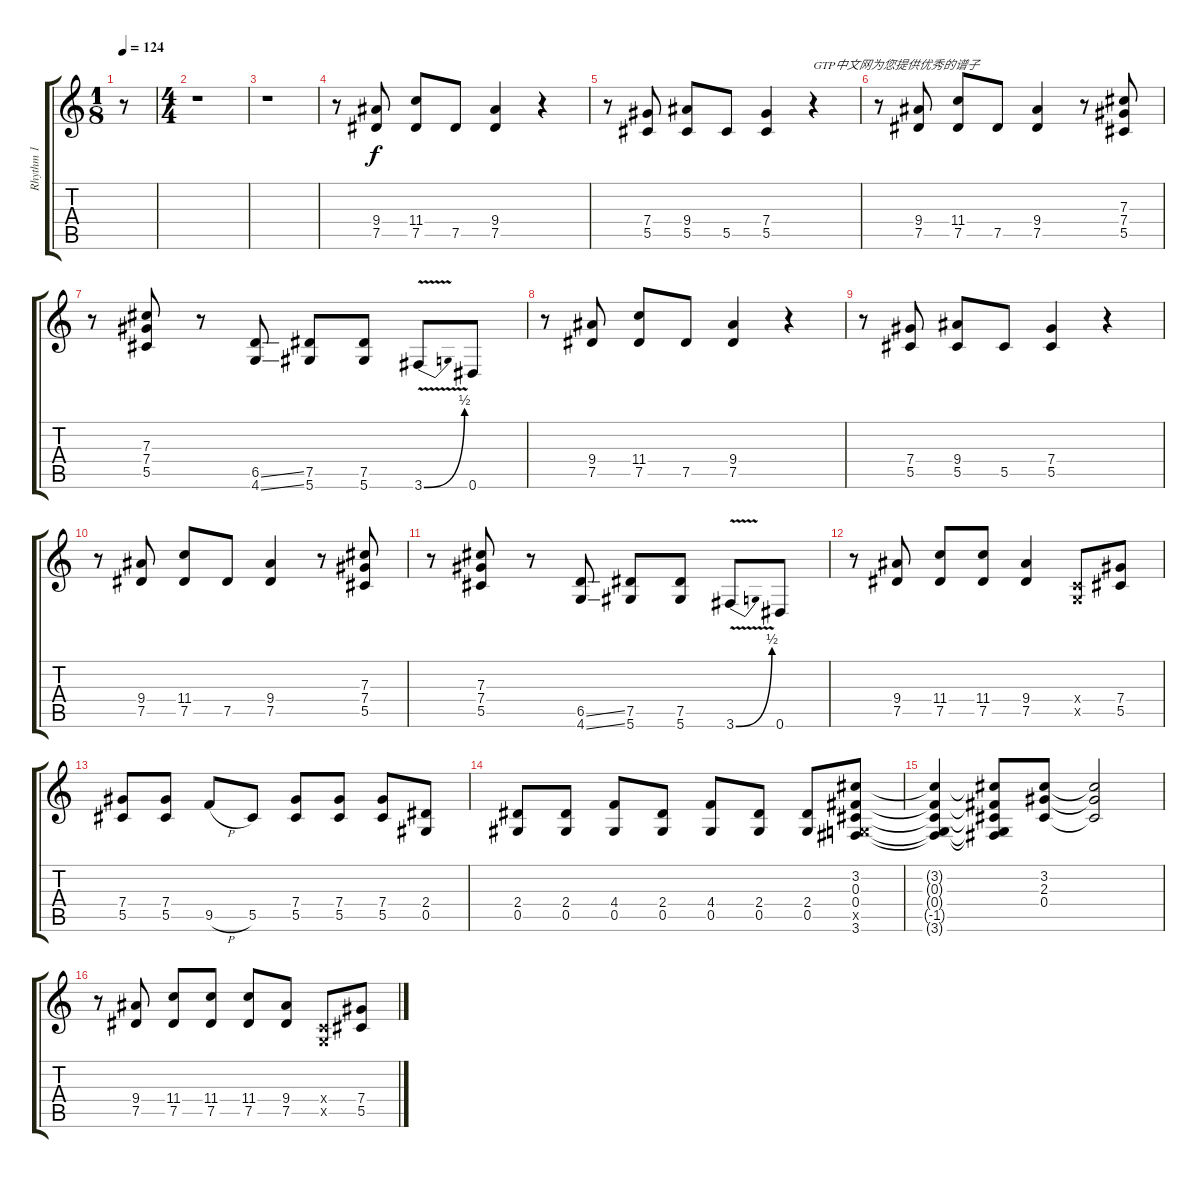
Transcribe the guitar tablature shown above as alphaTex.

\track ("Rhythm 1" "Rhythm 1") {instrument overdrivenguitar}
\staff {score tabs}
\tuning (Eb4 Bb3 Gb3 Db3 Ab2 Eb2) {hide}
\ts (1 8)
\tempo 124
\clef g2
\ks c
r.8{dy f instrument overdrivenguitar} |
\ts (4 4)
r.1 |
r.1 |
r.8 (9.4 7.5).8 (11.4 7.5).8 7.5.8 (9.4 7.5).4 r.4 |
r.8 (7.4 5.5).8 (9.4 5.5).8 5.5.8 (7.4 5.5).4 r.4{txt "GTP中文网为您提供优秀的谱子"} |
r.8 (9.4 7.5).8 (11.4 7.5).8 7.5.8 (9.4 7.5).4 r.8 (7.3 7.4 5.5).8 |
r.8 (7.3 7.4 5.5).8 r.8 (6.5{ss} 4.6{ss}).8 (7.5 5.6).8 (7.5 5.6).8 3.6{be (bend 0 0 60 2) v}.8 0.6.8 |
r.8 (9.4 7.5).8 (11.4 7.5).8 7.5.8 (9.4 7.5).4 r.4 |
r.8 (7.4 5.5).8 (9.4 5.5).8 5.5.8 (7.4 5.5).4 r.4 |
r.8 (9.4 7.5).8 (11.4 7.5).8 7.5.8 (9.4 7.5).4 r.8 (7.3 7.4 5.5).8 |
r.8 (7.3 7.4 5.5).8 r.8 (6.5{ss} 4.6{ss}).8 (7.5 5.6).8 (7.5 5.6).8 3.6{be (bend 0 0 60 2) v}.8 0.6.8 |
r.8 (9.4 7.5).8 (11.4 7.5).8 (11.4 7.5).8 (9.4 7.5).4 (-1.4{x} -1.5{x}).8 (7.4 5.5).8 |
(7.4 5.5).8 (7.4 5.5).8 9.5{h}.8 5.5.8 (7.4 5.5).8 (7.4 5.5).8 (7.4 5.5).8 (2.4 0.5).8 |
(2.4 0.5).8 (2.4 0.5).8 (4.4 0.5).8 (2.4 0.5).8 (4.4 0.5).8 (2.4 0.5).8 (2.4 0.5).8 (3.2 0.3 0.4 -1.5{x} 3.6).8 |
(3.2{t} 0.3{t} 0.4{t} -1.5{t} 3.6{t}).4 (3.2{t} 0.3{t} 0.4{t} -1.5{t} 3.6{t}).8 (3.2 2.3 0.4).8 (3.2{t} 2.3{t} 0.4{t}).2 |
r.8 (9.4 7.5).8 (11.4 7.5).8 (11.4 7.5).8 (11.4 7.5).8 (9.4 7.5).8 (-1.4{x} -1.5{x}).8 (7.4 5.5).8
